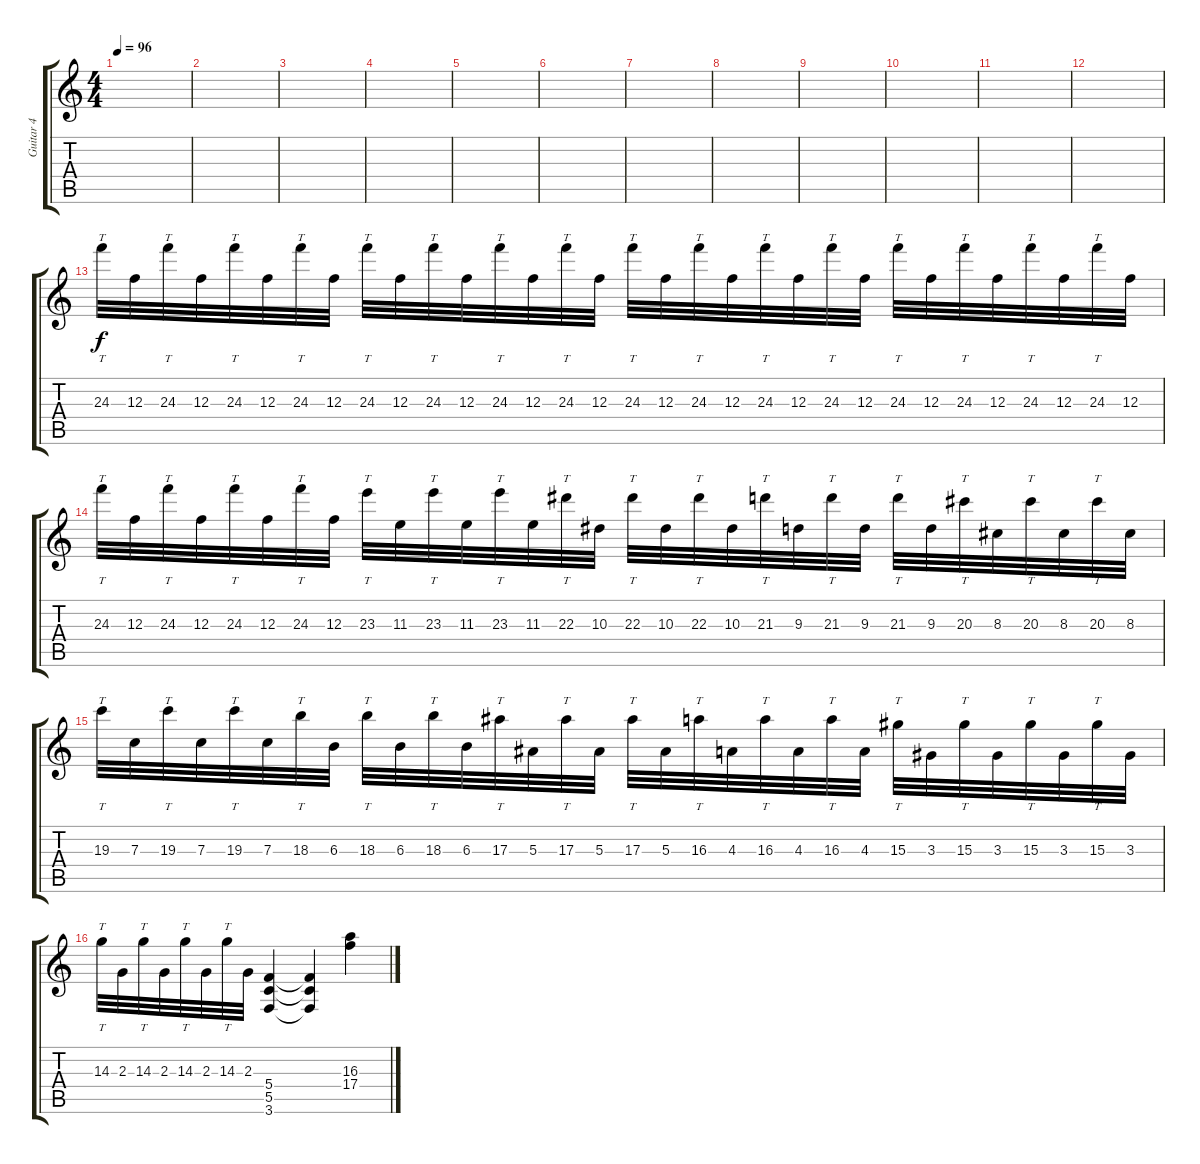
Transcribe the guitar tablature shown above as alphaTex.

\track ("Guitar 4" "Guitar 4") {instrument distortionguitar}
\staff {score tabs}
\tuning (D4 A3 F3 C3 G2 D2) {hide}
\ts (4 4)
\tempo 96
\clef g2
\ks c
|
|
|
|
|
|
|
|
|
|
|
|
24.3.32{tt} 12.3.32 24.3.32{tt} 12.3.32 24.3.32{tt} 12.3.32 24.3.32{tt} 12.3.32 24.3.32{tt} 12.3.32 24.3.32{tt} 12.3.32 24.3.32{tt} 12.3.32 24.3.32{tt} 12.3.32 24.3.32{tt} 12.3.32 24.3.32{tt} 12.3.32 24.3.32{tt} 12.3.32 24.3.32{tt} 12.3.32 24.3.32{tt} 12.3.32 24.3.32{tt} 12.3.32 24.3.32{tt} 12.3.32 24.3.32{tt} 12.3.32 |
24.3.32{tt} 12.3.32 24.3.32{tt} 12.3.32 24.3.32{tt} 12.3.32 24.3.32{tt} 12.3.32 23.3.32{tt} 11.3.32 23.3.32{tt} 11.3.32 23.3.32{tt} 11.3.32 22.3.32{tt} 10.3.32 22.3.32{tt} 10.3.32 22.3.32{tt} 10.3.32 21.3.32{tt} 9.3.32 21.3.32{tt} 9.3.32 21.3.32{tt} 9.3.32 20.3.32{tt} 8.3.32 20.3.32{tt} 8.3.32 20.3.32{tt} 8.3.32 |
19.3.32{tt} 7.3.32 19.3.32{tt} 7.3.32 19.3.32{tt} 7.3.32 18.3.32{tt} 6.3.32 18.3.32{tt} 6.3.32 18.3.32{tt} 6.3.32 17.3.32{tt} 5.3.32 17.3.32{tt} 5.3.32 17.3.32{tt} 5.3.32 16.3.32{tt} 4.3.32 16.3.32{tt} 4.3.32 16.3.32{tt} 4.3.32 15.3.32{tt} 3.3.32 15.3.32{tt} 3.3.32 15.3.32{tt} 3.3.32 15.3.32{tt} 3.3.32 |
14.3.32{tt} 2.3.32 14.3.32{tt} 2.3.32 14.3.32{tt} 2.3.32 14.3.32{tt} 2.3.32 (5.4 5.5 3.6).4 (5.4{t} 5.5{t} 3.6{t}).4 (16.3{h} 17.4{h}).4
